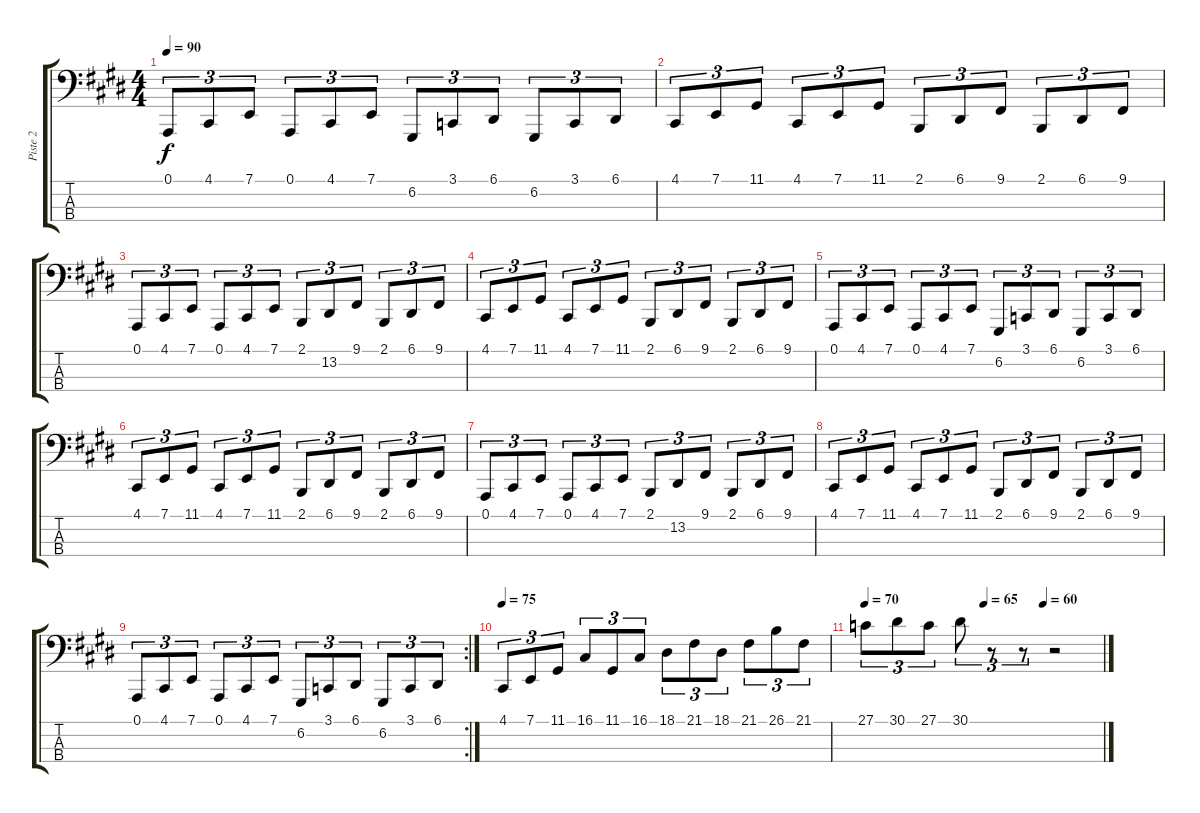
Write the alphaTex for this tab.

\track ("Piste 2" "Piste 2") {instrument acousticgrandpiano}
\staff {score tabs}
\tuning (A1 D1 G0 C0) {hide}
\ts (4 4)
\tempo 90
\clef f4
\ks e
0.1.8{tu (3 2) dy f} 4.1.8{tu (3 2)} 7.1.8{tu (3 2)} 0.1.8{tu (3 2)} 4.1.8{tu (3 2)} 7.1.8{tu (3 2)} 6.2.8{tu (3 2)} 3.1.8{tu (3 2)} 6.1.8{tu (3 2)} 6.2.8{tu (3 2)} 3.1.8{tu (3 2)} 6.1.8{tu (3 2)} |
4.1.8{tu (3 2)} 7.1.8{tu (3 2)} 11.1.8{tu (3 2)} 4.1.8{tu (3 2)} 7.1.8{tu (3 2)} 11.1.8{tu (3 2)} 2.1.8{tu (3 2)} 6.1.8{tu (3 2)} 9.1.8{tu (3 2)} 2.1.8{tu (3 2)} 6.1.8{tu (3 2)} 9.1.8{tu (3 2)} |
0.1.8{tu (3 2)} 4.1.8{tu (3 2)} 7.1.8{tu (3 2)} 0.1.8{tu (3 2)} 4.1.8{tu (3 2)} 7.1.8{tu (3 2)} 2.1.8{tu (3 2)} 13.2.8{tu (3 2)} 9.1.8{tu (3 2)} 2.1.8{tu (3 2)} 6.1.8{tu (3 2)} 9.1.8{tu (3 2)} |
4.1.8{tu (3 2)} 7.1.8{tu (3 2)} 11.1.8{tu (3 2)} 4.1.8{tu (3 2)} 7.1.8{tu (3 2)} 11.1.8{tu (3 2)} 2.1.8{tu (3 2)} 6.1.8{tu (3 2)} 9.1.8{tu (3 2)} 2.1.8{tu (3 2)} 6.1.8{tu (3 2)} 9.1.8{tu (3 2)} |
0.1.8{tu (3 2)} 4.1.8{tu (3 2)} 7.1.8{tu (3 2)} 0.1.8{tu (3 2)} 4.1.8{tu (3 2)} 7.1.8{tu (3 2)} 6.2.8{tu (3 2)} 3.1.8{tu (3 2)} 6.1.8{tu (3 2)} 6.2.8{tu (3 2)} 3.1.8{tu (3 2)} 6.1.8{tu (3 2)} |
4.1.8{tu (3 2)} 7.1.8{tu (3 2)} 11.1.8{tu (3 2)} 4.1.8{tu (3 2)} 7.1.8{tu (3 2)} 11.1.8{tu (3 2)} 2.1.8{tu (3 2)} 6.1.8{tu (3 2)} 9.1.8{tu (3 2)} 2.1.8{tu (3 2)} 6.1.8{tu (3 2)} 9.1.8{tu (3 2)} |
0.1.8{tu (3 2)} 4.1.8{tu (3 2)} 7.1.8{tu (3 2)} 0.1.8{tu (3 2)} 4.1.8{tu (3 2)} 7.1.8{tu (3 2)} 2.1.8{tu (3 2)} 13.2.8{tu (3 2)} 9.1.8{tu (3 2)} 2.1.8{tu (3 2)} 6.1.8{tu (3 2)} 9.1.8{tu (3 2)} |
4.1.8{tu (3 2)} 7.1.8{tu (3 2)} 11.1.8{tu (3 2)} 4.1.8{tu (3 2)} 7.1.8{tu (3 2)} 11.1.8{tu (3 2)} 2.1.8{tu (3 2)} 6.1.8{tu (3 2)} 9.1.8{tu (3 2)} 2.1.8{tu (3 2)} 6.1.8{tu (3 2)} 9.1.8{tu (3 2)} |
\rc 2
0.1.8{tu (3 2)} 4.1.8{tu (3 2)} 7.1.8{tu (3 2)} 0.1.8{tu (3 2)} 4.1.8{tu (3 2)} 7.1.8{tu (3 2)} 6.2.8{tu (3 2)} 3.1.8{tu (3 2)} 6.1.8{tu (3 2)} 6.2.8{tu (3 2)} 3.1.8{tu (3 2)} 6.1.8{tu (3 2)} |
\tempo 75
4.1.8{tu (3 2)} 7.1.8{tu (3 2)} 11.1.8{tu (3 2)} 16.1.8{tu (3 2)} 11.1.8{tu (3 2)} 16.1.8{tu (3 2)} 18.1.8{tu (3 2)} 21.1.8{tu (3 2)} 18.1.8{tu (3 2)} 21.1.8{tu (3 2)} 26.1.8{tu (3 2)} 21.1.8{tu (3 2)} |
\tempo 70
\tempo (65 0.5)
\tempo (60 0.75)
27.1.8{tu (3 2)} 30.1.8{tu (3 2)} 27.1.8{tu (3 2)} 30.1.8{tu (3 2)} r.8{tu (3 2)} r.8{tu (3 2)} r.2
